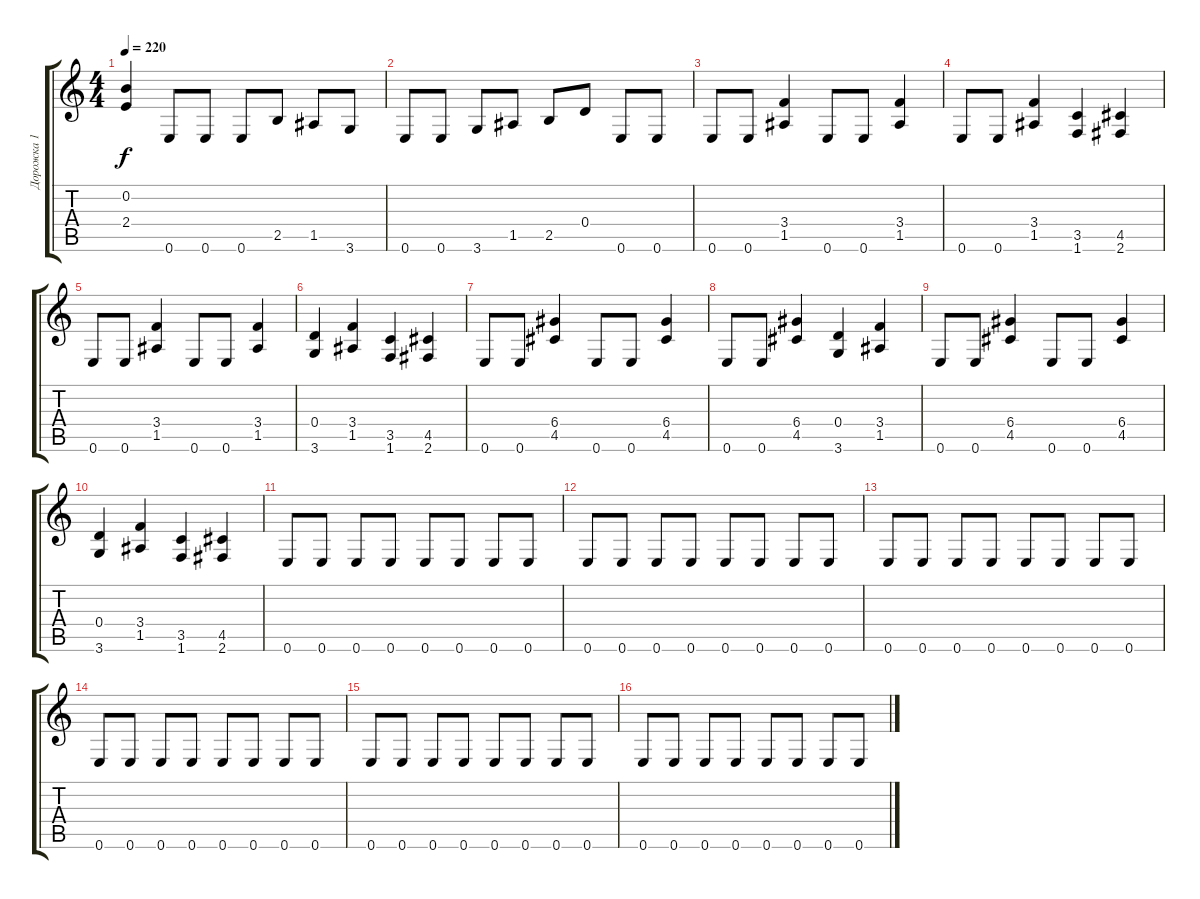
\track ("Дорожка 1" "Дорожка 1") {instrument distortionguitar}
\staff {score tabs}
\tuning (E4 B3 G3 D3 A2 E2) {hide}
\ts (4 4)
\tempo 220
\clef g2
\ks c
(0.2 2.4).4{dy f} 0.6.8 0.6.8 0.6.8 2.5.8 1.5.8 3.6.8 |
0.6.8 0.6.8 3.6.8 1.5.8 2.5.8 0.4.8 0.6.8 0.6.8 |
0.6.8 0.6.8 (3.4 1.5).4 0.6.8 0.6.8 (3.4 1.5).4 |
0.6.8 0.6.8 (3.4 1.5).4 (3.5 1.6).4 (4.5 2.6).4 |
0.6.8 0.6.8 (3.4 1.5).4 0.6.8 0.6.8 (3.4 1.5).4 |
(0.4 3.6).4 (3.4 1.5).4 (3.5 1.6).4 (4.5 2.6).4 |
0.6.8 0.6.8 (6.4 4.5).4 0.6.8 0.6.8 (6.4 4.5).4 |
0.6.8 0.6.8 (6.4 4.5).4 (0.4 3.6).4 (3.4 1.5).4 |
0.6.8 0.6.8 (6.4 4.5).4 0.6.8 0.6.8 (6.4 4.5).4 |
(0.4 3.6).4 (3.4 1.5).4 (3.5 1.6).4 (4.5 2.6).4 |
0.6.8 0.6.8 0.6.8 0.6.8 0.6.8 0.6.8 0.6.8 0.6.8 |
0.6.8 0.6.8 0.6.8 0.6.8 0.6.8 0.6.8 0.6.8 0.6.8 |
0.6.8 0.6.8 0.6.8 0.6.8 0.6.8 0.6.8 0.6.8 0.6.8 |
0.6.8 0.6.8 0.6.8 0.6.8 0.6.8 0.6.8 0.6.8 0.6.8 |
0.6.8 0.6.8 0.6.8 0.6.8 0.6.8 0.6.8 0.6.8 0.6.8 |
0.6.8 0.6.8 0.6.8 0.6.8 0.6.8 0.6.8 0.6.8 0.6.8
